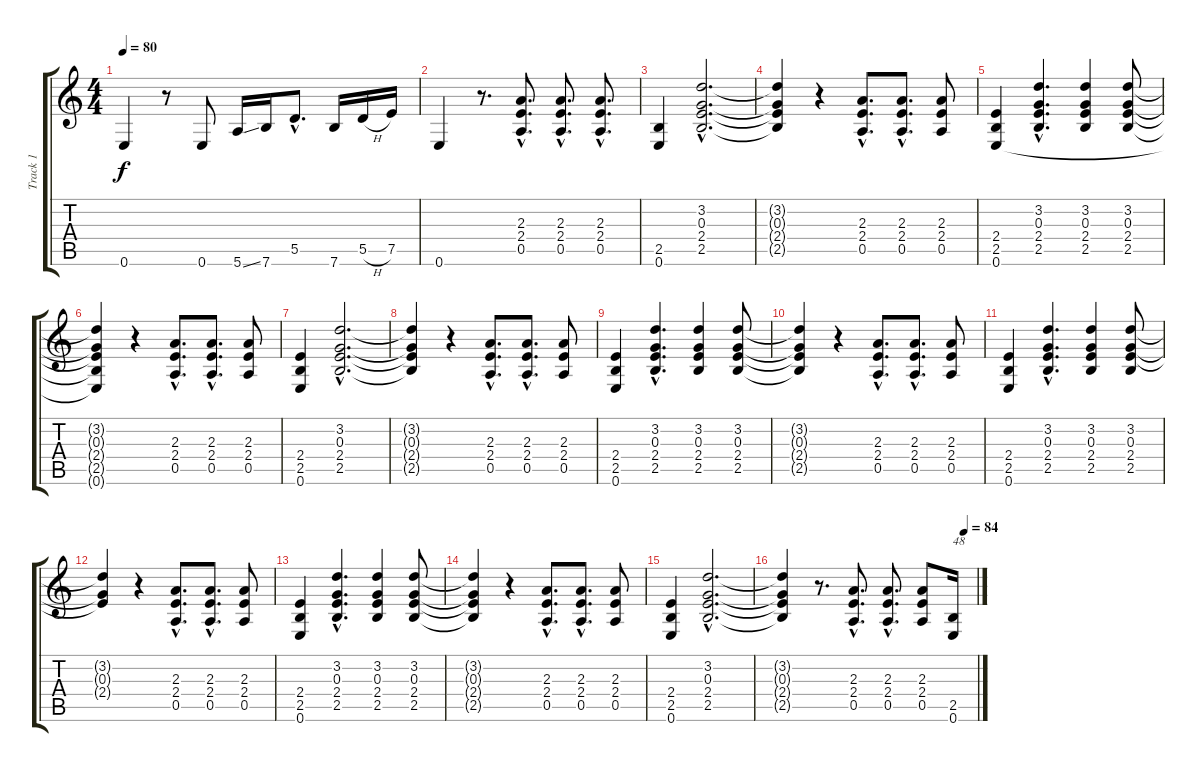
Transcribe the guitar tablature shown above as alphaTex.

\track ("Track 1" "Track 1") {instrument electricguitarjazz}
\staff {score tabs}
\tuning (E4 B3 G3 D3 A2 E2) {hide}
\ts (4 4)
\tempo 80
\clef g2
\ks c
0.6.4{dy f instrument electricguitarjazz} r.8 0.6.8 5.6{ss}.16 7.6.16 5.5{hac}.8{d} 7.6.16 5.5{h}.16 7.5.16 |
0.6.4 r.8{d} (2.3{hac} 2.4{hac} 0.5{hac}).8{d} (2.3{hac} 2.4{hac} 0.5{hac}).8{d} (2.3{hac} 2.4{hac} 0.5{hac}).8{d} |
(2.5 0.6).4 (3.2{hac} 0.3{hac} 2.4{hac} 2.5{hac}).2{d} |
(3.2{t} 0.3{t} 2.4{t} 2.5{t}).4 r.4 (2.3{hac} 2.4{hac} 0.5{hac}).8{d} (2.3{hac} 2.4{hac} 0.5{hac}).8{d} (2.3 2.4 0.5).8 |
(2.4 2.5 0.6).4 (3.2{hac} 0.3{hac} 2.4{hac} 2.5{hac}).4{d} (3.2 0.3 2.4 2.5).4 (3.2 0.3 2.4 2.5).8 |
(3.2{t} 0.3{t} 2.4{t} 2.5{t} 0.6{t}).4 r.4 (2.3{hac} 2.4{hac} 0.5{hac}).8{d} (2.3{hac} 2.4{hac} 0.5{hac}).8{d} (2.3 2.4 0.5).8 |
(2.4 2.5 0.6).4 (3.2{hac} 0.3{hac} 2.4{hac} 2.5{hac}).2{d} |
(3.2{t} 0.3{t} 2.4{t} 2.5{t}).4 r.4 (2.3{hac} 2.4{hac} 0.5{hac}).8{d} (2.3{hac} 2.4{hac} 0.5{hac}).8{d} (2.3 2.4 0.5).8 |
(2.4 2.5 0.6).4 (3.2{hac} 0.3{hac} 2.4{hac} 2.5{hac}).4{d} (3.2 0.3 2.4 2.5).4 (3.2 0.3 2.4 2.5).8 |
(3.2{t} 0.3{t} 2.4{t} 2.5{t}).4 r.4 (2.3{hac} 2.4{hac} 0.5{hac}).8{d} (2.3{hac} 2.4{hac} 0.5{hac}).8{d} (2.3 2.4 0.5).8 |
(2.4 2.5 0.6).4 (3.2{hac} 0.3{hac} 2.4{hac} 2.5{hac}).4{d} (3.2 0.3 2.4 2.5).4 (3.2 0.3 2.4 2.5).8 |
(3.2{t} 0.3{t} 2.4{t}).4 r.4 (2.3{hac} 2.4{hac} 0.5{hac}).8{d} (2.3{hac} 2.4{hac} 0.5{hac}).8{d} (2.3 2.4 0.5).8 |
(2.4 2.5 0.6).4 (3.2{hac} 0.3{hac} 2.4{hac} 2.5{hac}).4{d} (3.2 0.3 2.4 2.5).4 (3.2 0.3 2.4 2.5).8 |
(3.2{t} 0.3{t} 2.4{t} 2.5{t}).4 r.4 (2.3{hac} 2.4{hac} 0.5{hac}).8{d} (2.3{hac} 2.4{hac} 0.5{hac}).8{d} (2.3 2.4 0.5).8 |
(2.4 2.5 0.6).4 (3.2{hac} 0.3{hac} 2.4{hac} 2.5{hac}).2{d} |
\tempo (84 0.9375)
(3.2{t} 0.3{t} 2.4{t} 2.5{t}).4 r.8{d} (2.3{hac} 2.4{hac} 0.5{hac}).8{d} (2.3{hac} 2.4{hac} 0.5{hac}).8{d} (2.3 2.4 0.5).8 (2.5 0.6).16{txt "48"}
